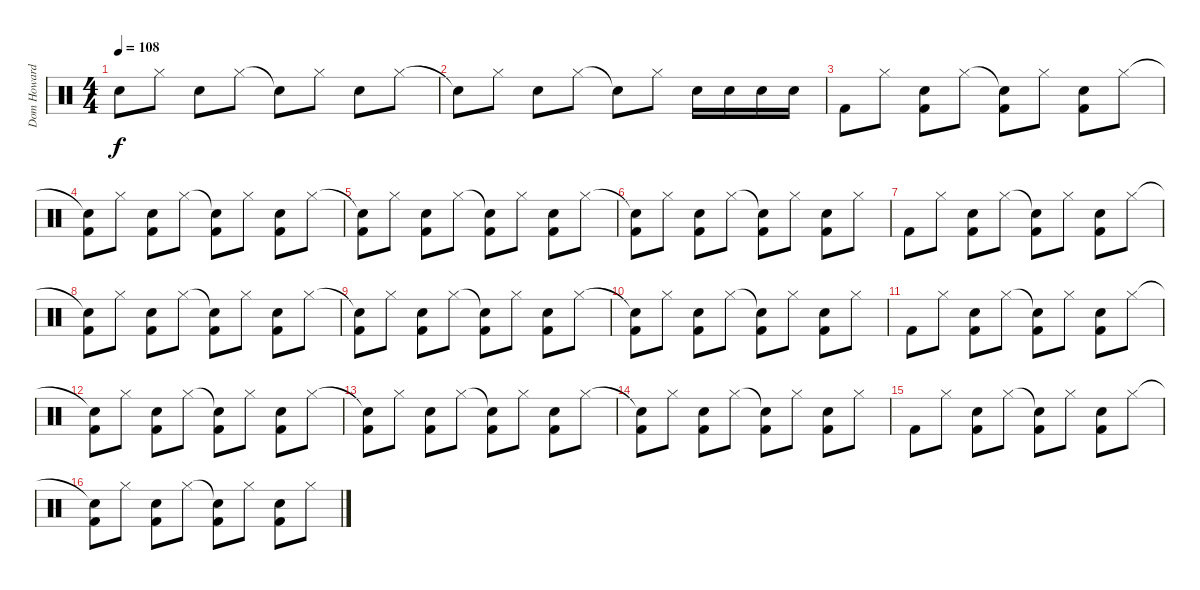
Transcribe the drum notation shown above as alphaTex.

\track ("Dom Howard" "Dom Howard") {instrument percussion}
\staff {score}
\articulation defaults
\ts (4 4)
\tempo 108
\clef neutral
\ks c "Snare (hit)"{t}.8{dy f} "Hi-Hat (closed)".8 "Electric Snare (hit)".8 "Hi-Hat (closed)".8 "Snare (hit)"{t}.8 "Hi-Hat (closed)".8 "Electric Snare (hit)".8 "Hi-Hat (closed)".8
|
"Snare (hit)"{t}.8 "Hi-Hat (closed)".8 "Electric Snare (hit)".8 "Hi-Hat (closed)".8 "Snare (hit)"{t}.8 "Hi-Hat (closed)".8 "Electric Snare (hit)".16 "Electric Snare (hit)".16 "Electric Snare (hit)".16 "Electric Snare (hit)".16 |
"Kick (hit) 2".8 "Hi-Hat (closed)".8 ("Electric Snare (hit)" "Kick (hit) 2").8 "Hi-Hat (closed)".8 ("Snare (hit)"{t} "Kick (hit) 2").8 "Hi-Hat (closed)".8 ("Electric Snare (hit)" "Kick (hit) 2").8 "Hi-Hat (closed)".8 |
("Snare (hit)"{t} "Kick (hit) 2").8 "Hi-Hat (closed)".8 ("Electric Snare (hit)" "Kick (hit) 2").8 "Hi-Hat (closed)".8 ("Snare (hit)"{t} "Kick (hit) 2").8 "Hi-Hat (closed)".8 ("Electric Snare (hit)" "Kick (hit) 2").8 "Hi-Hat (closed)".8 |
("Snare (hit)"{t} "Kick (hit) 2").8 "Hi-Hat (closed)".8 ("Electric Snare (hit)" "Kick (hit) 2").8 "Hi-Hat (closed)".8 ("Snare (hit)"{t} "Kick (hit) 2").8 "Hi-Hat (closed)".8 ("Electric Snare (hit)" "Kick (hit) 2").8 "Hi-Hat (closed)".8 |
("Snare (hit)"{t} "Kick (hit) 2").8 "Hi-Hat (closed)".8 ("Electric Snare (hit)" "Kick (hit) 2").8 "Hi-Hat (closed)".8 ("Snare (hit)"{t} "Kick (hit) 2").8 "Hi-Hat (closed)".8 ("Electric Snare (hit)" "Kick (hit) 2").8 "Hi-Hat (closed)".8 |
"Kick (hit) 2".8 "Hi-Hat (closed)".8 ("Electric Snare (hit)" "Kick (hit) 2").8 "Hi-Hat (closed)".8 ("Snare (hit)"{t} "Kick (hit) 2").8 "Hi-Hat (closed)".8 ("Electric Snare (hit)" "Kick (hit) 2").8 "Hi-Hat (closed)".8 |
("Snare (hit)"{t} "Kick (hit) 2").8 "Hi-Hat (closed)".8 ("Electric Snare (hit)" "Kick (hit) 2").8 "Hi-Hat (closed)".8 ("Snare (hit)"{t} "Kick (hit) 2").8 "Hi-Hat (closed)".8 ("Electric Snare (hit)" "Kick (hit) 2").8 "Hi-Hat (closed)".8 |
("Snare (hit)"{t} "Kick (hit) 2").8 "Hi-Hat (closed)".8 ("Electric Snare (hit)" "Kick (hit) 2").8 "Hi-Hat (closed)".8 ("Snare (hit)"{t} "Kick (hit) 2").8 "Hi-Hat (closed)".8 ("Electric Snare (hit)" "Kick (hit) 2").8 "Hi-Hat (closed)".8 |
("Snare (hit)"{t} "Kick (hit) 2").8 "Hi-Hat (closed)".8 ("Electric Snare (hit)" "Kick (hit) 2").8 "Hi-Hat (closed)".8 ("Snare (hit)"{t} "Kick (hit) 2").8 "Hi-Hat (closed)".8 ("Electric Snare (hit)" "Kick (hit) 2").8 "Hi-Hat (closed)".8 |
"Kick (hit) 2".8 "Hi-Hat (closed)".8 ("Electric Snare (hit)" "Kick (hit) 2").8 "Hi-Hat (closed)".8 ("Snare (hit)"{t} "Kick (hit) 2").8 "Hi-Hat (closed)".8 ("Electric Snare (hit)" "Kick (hit) 2").8 "Hi-Hat (closed)".8 |
("Snare (hit)"{t} "Kick (hit) 2").8 "Hi-Hat (closed)".8 ("Electric Snare (hit)" "Kick (hit) 2").8 "Hi-Hat (closed)".8 ("Snare (hit)"{t} "Kick (hit) 2").8 "Hi-Hat (closed)".8 ("Electric Snare (hit)" "Kick (hit) 2").8 "Hi-Hat (closed)".8 |
("Snare (hit)"{t} "Kick (hit) 2").8 "Hi-Hat (closed)".8 ("Electric Snare (hit)" "Kick (hit) 2").8 "Hi-Hat (closed)".8 ("Snare (hit)"{t} "Kick (hit) 2").8 "Hi-Hat (closed)".8 ("Electric Snare (hit)" "Kick (hit) 2").8 "Hi-Hat (closed)".8 |
("Snare (hit)"{t} "Kick (hit) 2").8 "Hi-Hat (closed)".8 ("Electric Snare (hit)" "Kick (hit) 2").8 "Hi-Hat (closed)".8 ("Snare (hit)"{t} "Kick (hit) 2").8 "Hi-Hat (closed)".8 ("Electric Snare (hit)" "Kick (hit) 2").8 "Hi-Hat (closed)".8 |
"Kick (hit) 2".8 "Hi-Hat (closed)".8 ("Electric Snare (hit)" "Kick (hit) 2").8 "Hi-Hat (closed)".8 ("Snare (hit)"{t} "Kick (hit) 2").8 "Hi-Hat (closed)".8 ("Electric Snare (hit)" "Kick (hit) 2").8 "Hi-Hat (closed)".8 |
("Snare (hit)"{t} "Kick (hit) 2").8 "Hi-Hat (closed)".8 ("Electric Snare (hit)" "Kick (hit) 2").8 "Hi-Hat (closed)".8 ("Snare (hit)"{t} "Kick (hit) 2").8 "Hi-Hat (closed)".8 ("Electric Snare (hit)" "Kick (hit) 2").8 "Hi-Hat (closed)".8
